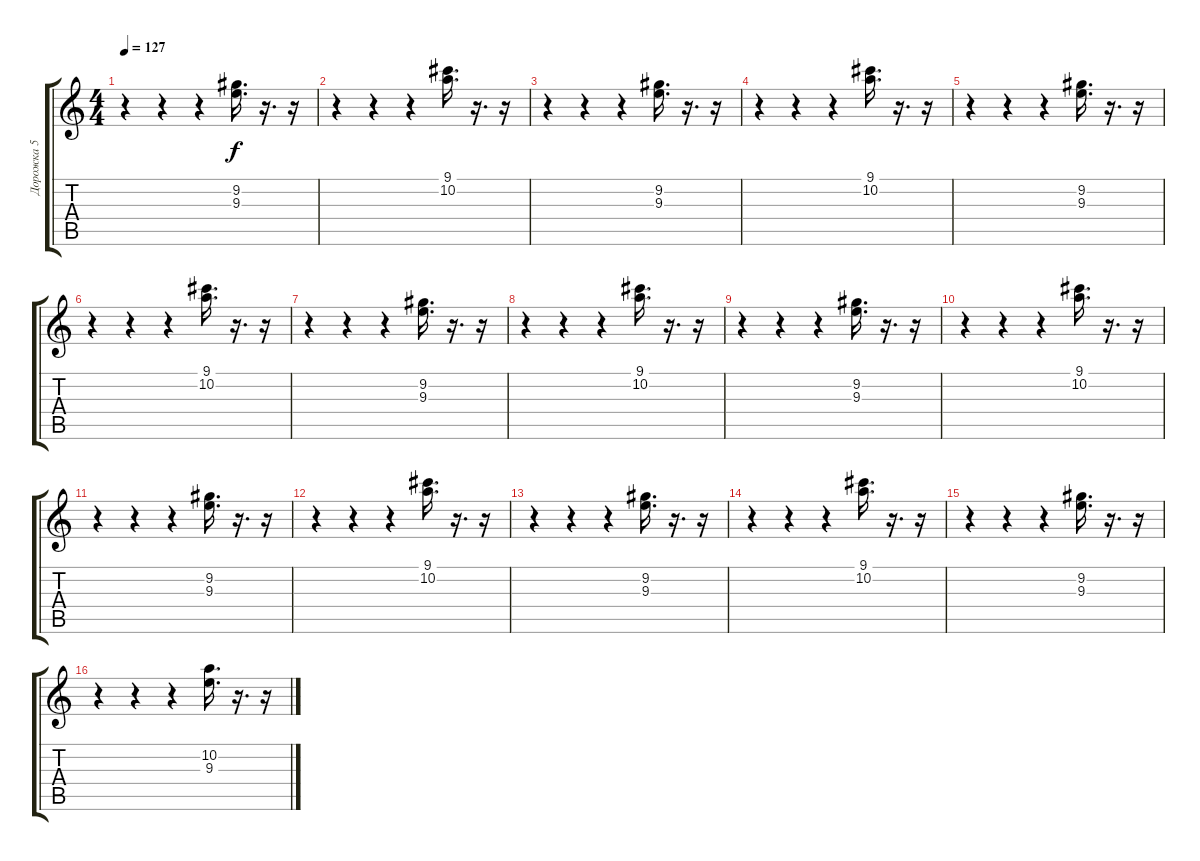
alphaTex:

\track ("Дорожка 5" "Дорожка 5") {instrument overdrivenguitar}
\staff {score tabs}
\tuning (E4 B3 G3 D3 A2 E2) {hide}
\ts (4 4)
\tempo 127
\clef g2
\ks c
r.4{dy f} r.4 r.4 (9.2 9.3).16{d} r.16{d} r.16 |
r.4 r.4 r.4 (9.1 10.2).16{d} r.16{d} r.16 |
r.4 r.4 r.4 (9.2 9.3).16{d} r.16{d} r.16 |
r.4 r.4 r.4 (9.1 10.2).16{d} r.16{d} r.16 |
r.4 r.4 r.4 (9.2 9.3).16{d} r.16{d} r.16 |
r.4 r.4 r.4 (9.1 10.2).16{d} r.16{d} r.16 |
r.4 r.4 r.4 (9.2 9.3).16{d} r.16{d} r.16 |
r.4 r.4 r.4 (9.1 10.2).16{d} r.16{d} r.16 |
r.4 r.4 r.4 (9.2 9.3).16{d} r.16{d} r.16 |
r.4 r.4 r.4 (9.1 10.2).16{d} r.16{d} r.16 |
r.4 r.4 r.4 (9.2 9.3).16{d} r.16{d} r.16 |
r.4 r.4 r.4 (9.1 10.2).16{d} r.16{d} r.16 |
r.4 r.4 r.4 (9.2 9.3).16{d} r.16{d} r.16 |
r.4 r.4 r.4 (9.1 10.2).16{d} r.16{d} r.16 |
r.4 r.4 r.4 (9.2 9.3).16{d} r.16{d} r.16 |
r.4 r.4 r.4 (10.2 9.3).16{d} r.16{d} r.16
